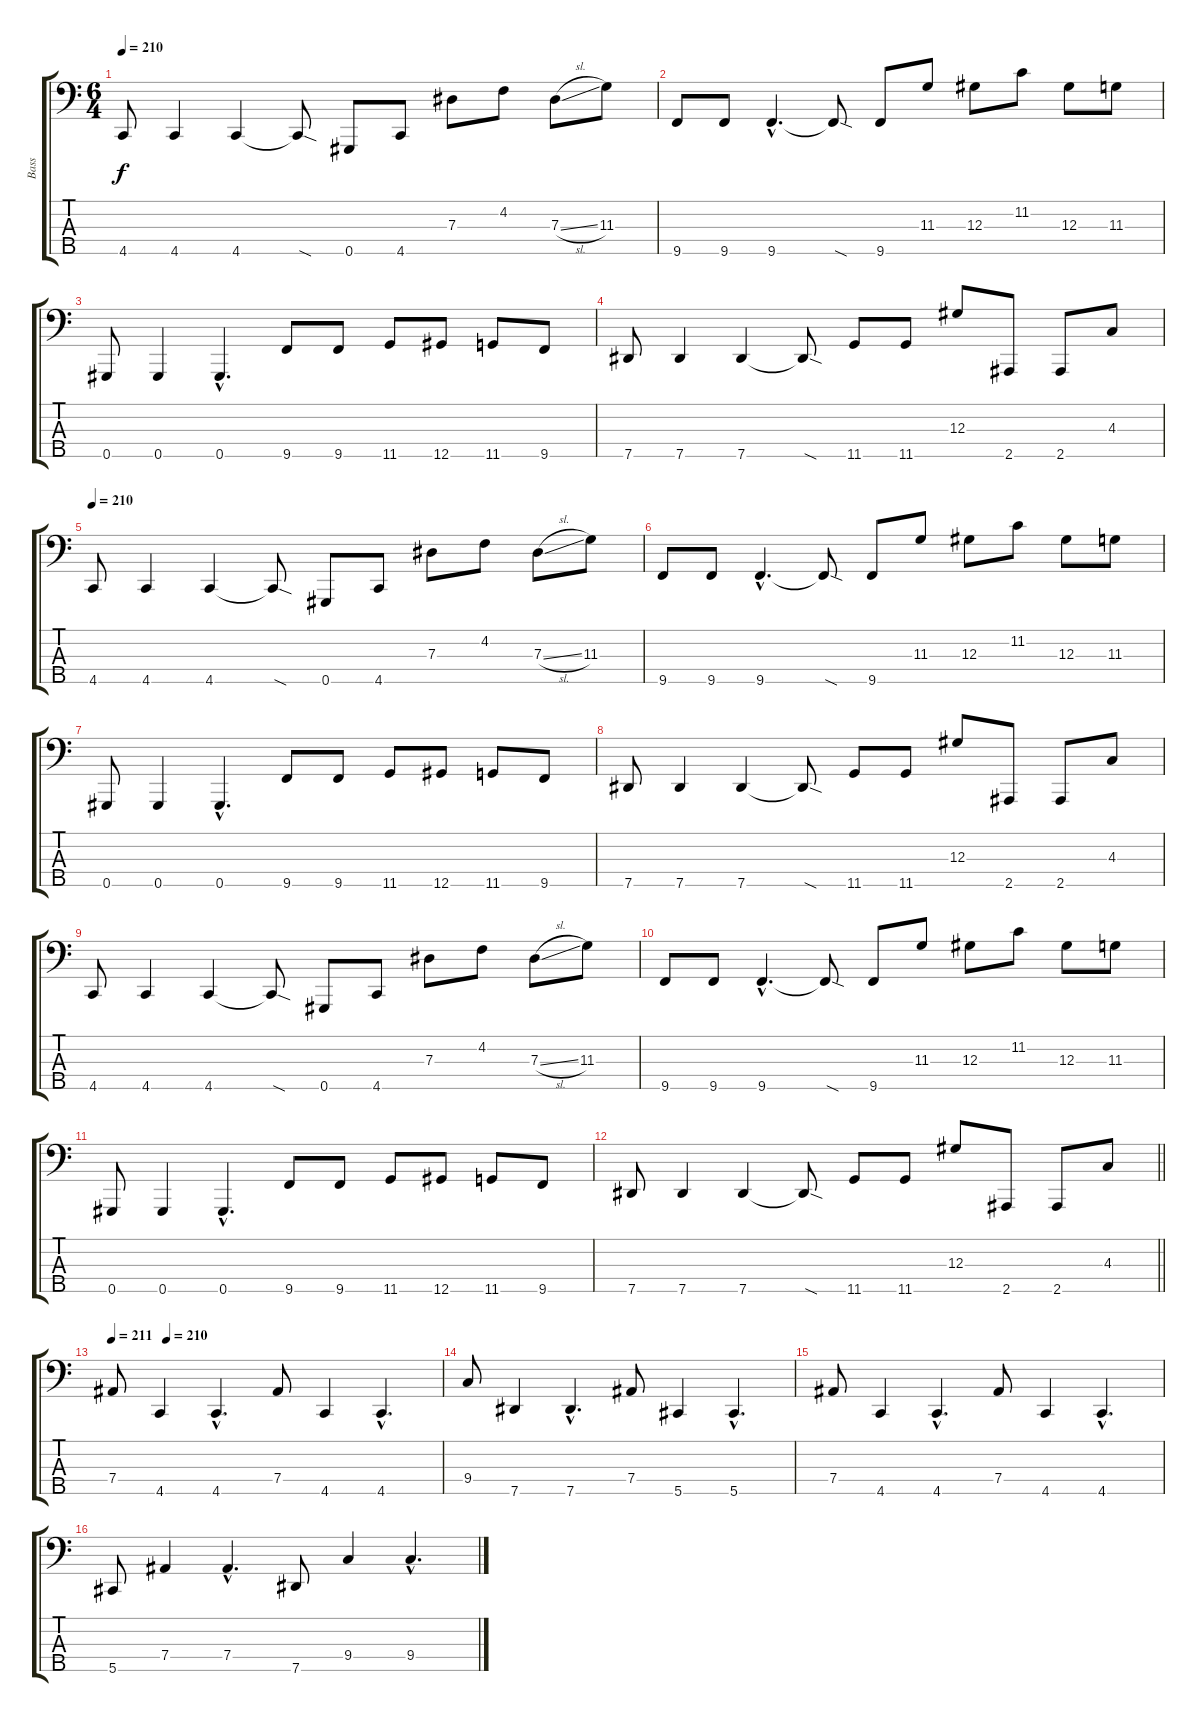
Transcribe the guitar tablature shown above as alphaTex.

\track ("Bass" "Bass") {instrument electricbasspick}
\staff {score tabs}
\tuning (Eb2 Db2 Ab1 Eb1 Ab0) {hide}
\ts (6 4)
\tempo 210
\clef f4
\ks c
4.5.8{dy f} 4.5.4 4.5.4 4.5{sod t}.8 0.5.8 4.5.8 7.3.8 4.2.8 7.3{sl}.8 11.3.8 |
9.5.8 9.5.8 9.5{hac}.4{d} 9.5{sod t}.8 9.5.8 11.3.8 12.3.8 11.2.8 12.3.8 11.3.8 |
0.5.8 0.5.4 0.5{hac}.4{d} 9.5.8 9.5.8 11.5.8 12.5.8 11.5.8 9.5.8 |
7.5.8 7.5.4 7.5.4 7.5{sod t}.8 11.5.8 11.5.8 12.3.8 2.5.8 2.5.8 4.3.8 |
\tempo 210
4.5.8 4.5.4 4.5.4 4.5{sod t}.8 0.5.8 4.5.8 7.3.8 4.2.8 7.3{sl}.8 11.3.8 |
9.5.8 9.5.8 9.5{hac}.4{d} 9.5{sod t}.8 9.5.8 11.3.8 12.3.8 11.2.8 12.3.8 11.3.8 |
0.5.8 0.5.4 0.5{hac}.4{d} 9.5.8 9.5.8 11.5.8 12.5.8 11.5.8 9.5.8 |
7.5.8 7.5.4 7.5.4 7.5{sod t}.8 11.5.8 11.5.8 12.3.8 2.5.8 2.5.8 4.3.8 |
4.5.8 4.5.4 4.5.4 4.5{sod t}.8 0.5.8 4.5.8 7.3.8 4.2.8 7.3{sl}.8 11.3.8 |
9.5.8 9.5.8 9.5{hac}.4{d} 9.5{sod t}.8 9.5.8 11.3.8 12.3.8 11.2.8 12.3.8 11.3.8 |
0.5.8 0.5.4 0.5{hac}.4{d} 9.5.8 9.5.8 11.5.8 12.5.8 11.5.8 9.5.8 |
\barLineRight lightlight
7.5.8 7.5.4 7.5.4 7.5{sod t}.8 11.5.8 11.5.8 12.3.8 2.5.8 2.5.8 4.3.8 |
\section ("" "")
\tempo 211
\tempo (210 0.16666666666666666)
7.4.8 4.5.4 4.5{hac}.4{d} 7.4.8 4.5.4 4.5{hac}.4{d} |
9.4.8 7.5.4 7.5{hac}.4{d} 7.4.8 5.5.4 5.5{hac}.4{d} |
7.4.8 4.5.4 4.5{hac}.4{d} 7.4.8 4.5.4 4.5{hac}.4{d} |
5.5.8 7.4.4 7.4{hac}.4{d} 7.5.8 9.4.4 9.4{hac}.4{d}
